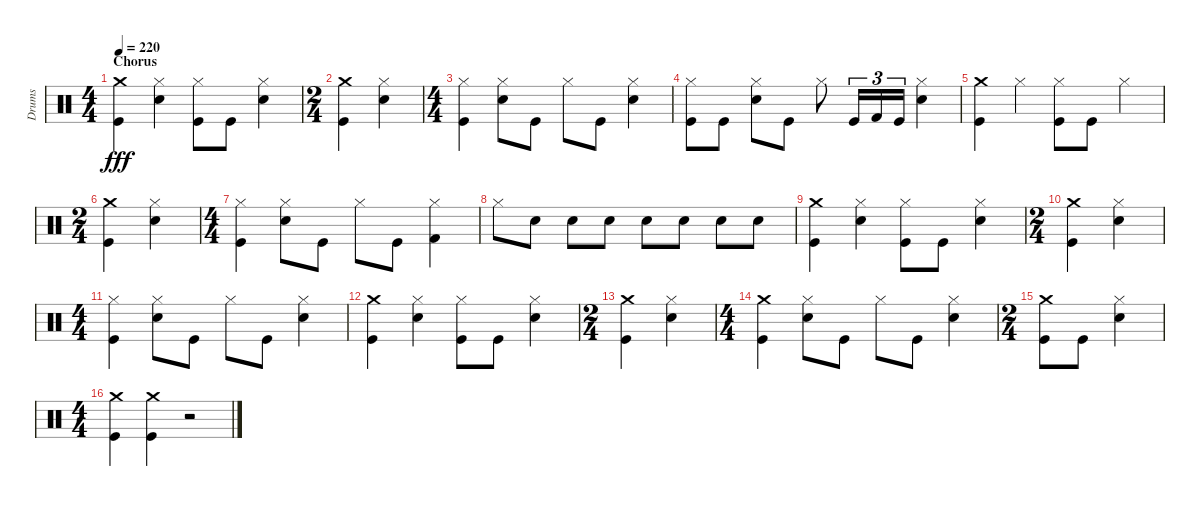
\track ("Drums" "Drums") {instrument percussion}
\staff {score}
\articulation defaults
\ts (4 4)
\section ("" "Chorus")
\tempo 220
\clef neutral
\ks c
("Kick (hit)" "Crash medium (hit)").4{dy fff} ("Snare (hit) 2" "Hi-Hat (closed)").4 ("Kick (hit)" "Hi-Hat (closed)").8 "Kick (hit)".8 ("Snare (hit) 2" "Hi-Hat (closed)").4 |
\ts (2 4)
("Kick (hit)" "Crash medium (hit)").4 ("Snare (hit) 2" "Hi-Hat (closed)").4 |
\ts (4 4)
("Kick (hit)" "Hi-Hat (closed)").4 ("Snare (hit) 2" "Hi-Hat (closed)").8 "Kick (hit)".8 "Hi-Hat (closed)".8 "Kick (hit)".8 ("Snare (hit) 2" "Hi-Hat (closed)").4 |
("Hi-Hat (closed)" "Kick (hit)").8 "Kick (hit)".8 ("Snare (hit) 2" "Hi-Hat (closed)").8 "Kick (hit)".8 "Hi-Hat (closed)".8 "Kick (hit)".16{tu (3 2)} "Kick (hit) 2".16{tu (3 2)} "Kick (hit)".16{tu (3 2)} ("Snare (hit) 2" "Hi-Hat (closed)").4 |
("Kick (hit)" "Crash medium (hit)").4 "Hi-Hat (closed)".4 ("Kick (hit)" "Hi-Hat (closed)").8 "Kick (hit)".8 "Hi-Hat (closed)".4 |
\ts (2 4)
("Kick (hit)" "Crash medium (hit)").4 ("Snare (hit) 2" "Hi-Hat (closed)").4 |
\ts (4 4)
("Hi-Hat (closed)" "Kick (hit)").4 ("Snare (hit) 2" "Hi-Hat (closed)").8 "Kick (hit)".8 "Hi-Hat (closed)".8 "Kick (hit)".8 ("Kick (hit) 2" "Hi-Hat (closed)").4 |
"Hi-Hat (closed)".8 "Snare (hit) 2".8 "Snare (hit) 2".8 "Snare (hit) 2".8 "Snare (hit) 2".8 "Snare (hit) 2".8 "Snare (hit) 2".8 "Snare (hit) 2".8 |
("Crash medium (hit)" "Kick (hit)").4 ("Snare (hit) 2" "Hi-Hat (closed)").4 ("Hi-Hat (closed)" "Kick (hit)").8 "Kick (hit)".8 ("Snare (hit) 2" "Hi-Hat (closed)").4 |
\ts (2 4)
("Crash medium (hit)" "Kick (hit)").4 ("Snare (hit) 2" "Hi-Hat (closed)").4 |
\ts (4 4)
("Kick (hit)" "Hi-Hat (closed)").4 ("Snare (hit) 2" "Hi-Hat (closed)").8 "Kick (hit)".8 "Hi-Hat (closed)".8 "Kick (hit)".8 ("Snare (hit) 2" "Hi-Hat (closed)").4 |
("Kick (hit)" "Crash medium (hit)").4 ("Snare (hit) 2" "Hi-Hat (closed)").4 ("Kick (hit)" "Hi-Hat (closed)").8 "Kick (hit)".8 ("Snare (hit) 2" "Hi-Hat (closed)").4 |
\ts (2 4)
("Kick (hit)" "Crash medium (hit)").4 ("Snare (hit) 2" "Hi-Hat (closed)").4 |
\ts (4 4)
("Kick (hit)" "Crash medium (hit)").4 ("Hi-Hat (closed)" "Snare (hit) 2").8 "Kick (hit)".8 "Hi-Hat (closed)".8 "Kick (hit)".8 ("Snare (hit) 2" "Hi-Hat (closed)").4 |
\ts (2 4)
("Kick (hit)" "Crash medium (hit)").8 "Kick (hit)".8 ("Snare (hit) 2" "Hi-Hat (closed)").4 |
\ts (4 4)
("Kick (hit)" "Crash medium (hit)").4 ("Crash medium (hit)" "Kick (hit)").4 r.2
